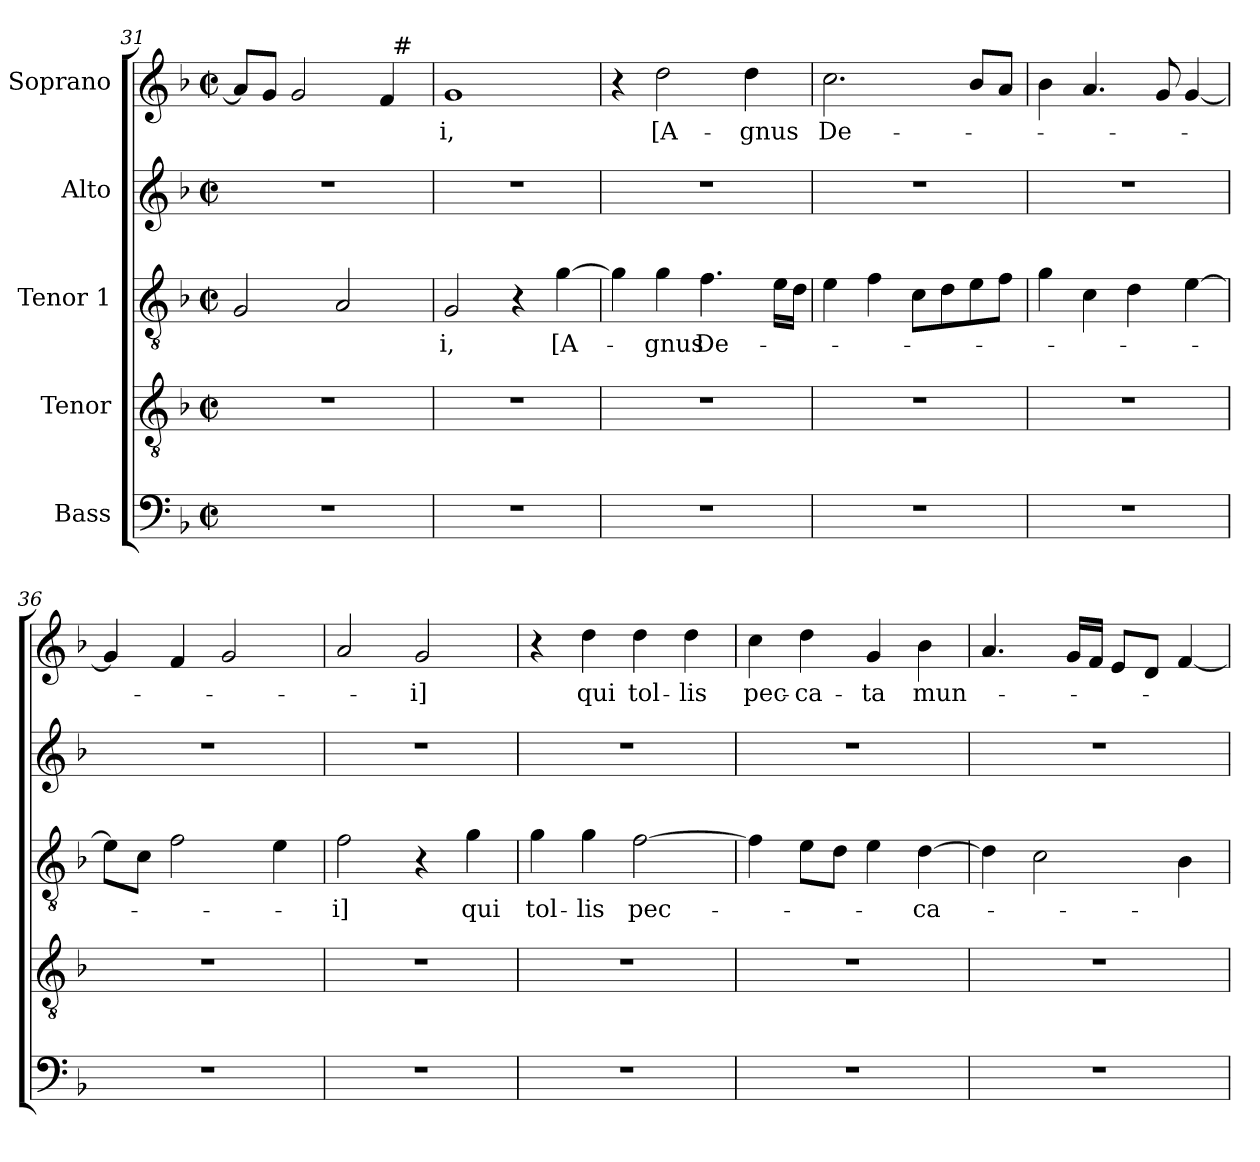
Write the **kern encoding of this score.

**kern	**kern	**kern	**text	**kern	**kern	**text
*part5	*part4	*part3	*part3	*part2	*part1	*part1
*staff5	*staff4	*staff3	*staff3	*staff2	*staff1	*staff1
*I"Bass	*I"Tenor	*I"Tenor 1	*	*I"Alto	*I"Soprano	*
*clefF4	*clefGv2	*clefGv2	*	*clefG2	*clefG2	*
*k[b-]	*k[b-]	*k[b-]	*	*k[b-]	*k[b-]	*
*F:	*F:	*F:	*	*F:	*F:	*
*M2/2	*M2/2	*M2/2	*	*M2/2	*M2/2	*
*met(c|)	*met(c|)	*met(c|)	*	*met(c|)	*met(c|)	*
=31	=31	=31	=31	=31	=31	=31
*	*	*	*	*	*^	*
1r	1r	2G/	.	1r	8a/L]	2ryy	.
.	.	.	.	.	8g/J	.	.
.	.	.	.	.	2g/	.	.
.	.	2A/	.	.	.	4ryy	.
.	.	.	.	.	4f/	32ryy	.
!	!	!	!	!	!	!LO:TX:a:t=#	!
.	.	.	.	.	.	8..ryy	.
*	*	*	*	*	*v	*v	*
=32	=32	=32	=32	=32	=32	=32
1r	1r	2G/	-i,	1r	1g	-i,
.	.	4r	.	.	.	.
.	.	[4g\	[A-	.	.	.
!!LO:LB:g=z
=33	=33	=33	=33	=33	=33	=33
1r	1r	4g\]	.	1r	4r	.
.	.	4g\	-gnus	.	2dd\	[A-
.	.	4.f\	De-	.	.	.
.	.	.	.	.	4dd\	-gnus
.	.	16e\LL	.	.	.	.
.	.	16d\JJ	.	.	.	.
=34	=34	=34	=34	=34	=34	=34
1r	1r	4e\	.	1r	2.cc\	De-
.	.	4f\	.	.	.	.
.	.	8c\L	.	.	.	.
.	.	8d\	.	.	.	.
.	.	8e\	.	.	8b-/L	.
.	.	8f\J	.	.	8a/J	.
=35	=35	=35	=35	=35	=35	=35
1r	1r	4g\	.	1r	4b-\	.
.	.	4c\	.	.	4.a/	.
.	.	4d\	.	.	.	.
.	.	.	.	.	8g/	.
.	.	[4e\	.	.	[4g/	.
=36	=36	=36	=36	=36	=36	=36
1r	1r	8e\L]	.	1r	4g/]	.
.	.	8c\J	.	.	.	.
.	.	2f\	.	.	4f/	.
.	.	.	.	.	2g/	.
.	.	4e\	.	.	.	.
=37	=37	=37	=37	=37	=37	=37
1r	1r	2f\	-i]	1r	2a/	.
.	.	4r	.	.	2g/	-i]
.	.	4g\	qui	.	.	.
=38	=38	=38	=38	=38	=38	=38
1r	1r	4g\	tol-	1r	4r	.
.	.	4g\	-lis	.	4dd\	qui
.	.	[2f\	pec-	.	4dd\	tol-
.	.	.	.	.	4dd\	-lis
!!LO:PB:g=z
=39	=39	=39	=39	=39	=39	=39
1r	1r	4f\]	.	1r	4cc\	pec-
.	.	8e\L	.	.	4dd\	-ca-
.	.	8d\J	.	.	.	.
.	.	4e\	.	.	4g/	-ta
.	.	[4d\	-ca-	.	4b-\	mun-
=40	=40	=40	=40	=40	=40	=40
1r	1r	4d\]	.	1r	4.a/	.
.	.	2c\	.	.	.	.
.	.	.	.	.	16g/LL	.
.	.	.	.	.	16f/JJ	.
.	.	.	.	.	8e/L	.
.	.	.	.	.	8d/J	.
.	.	4B-\	.	.	[4f/	.
=	=	=	=	=	=	=
*-	*-	*-	*-	*-	*-	*-
